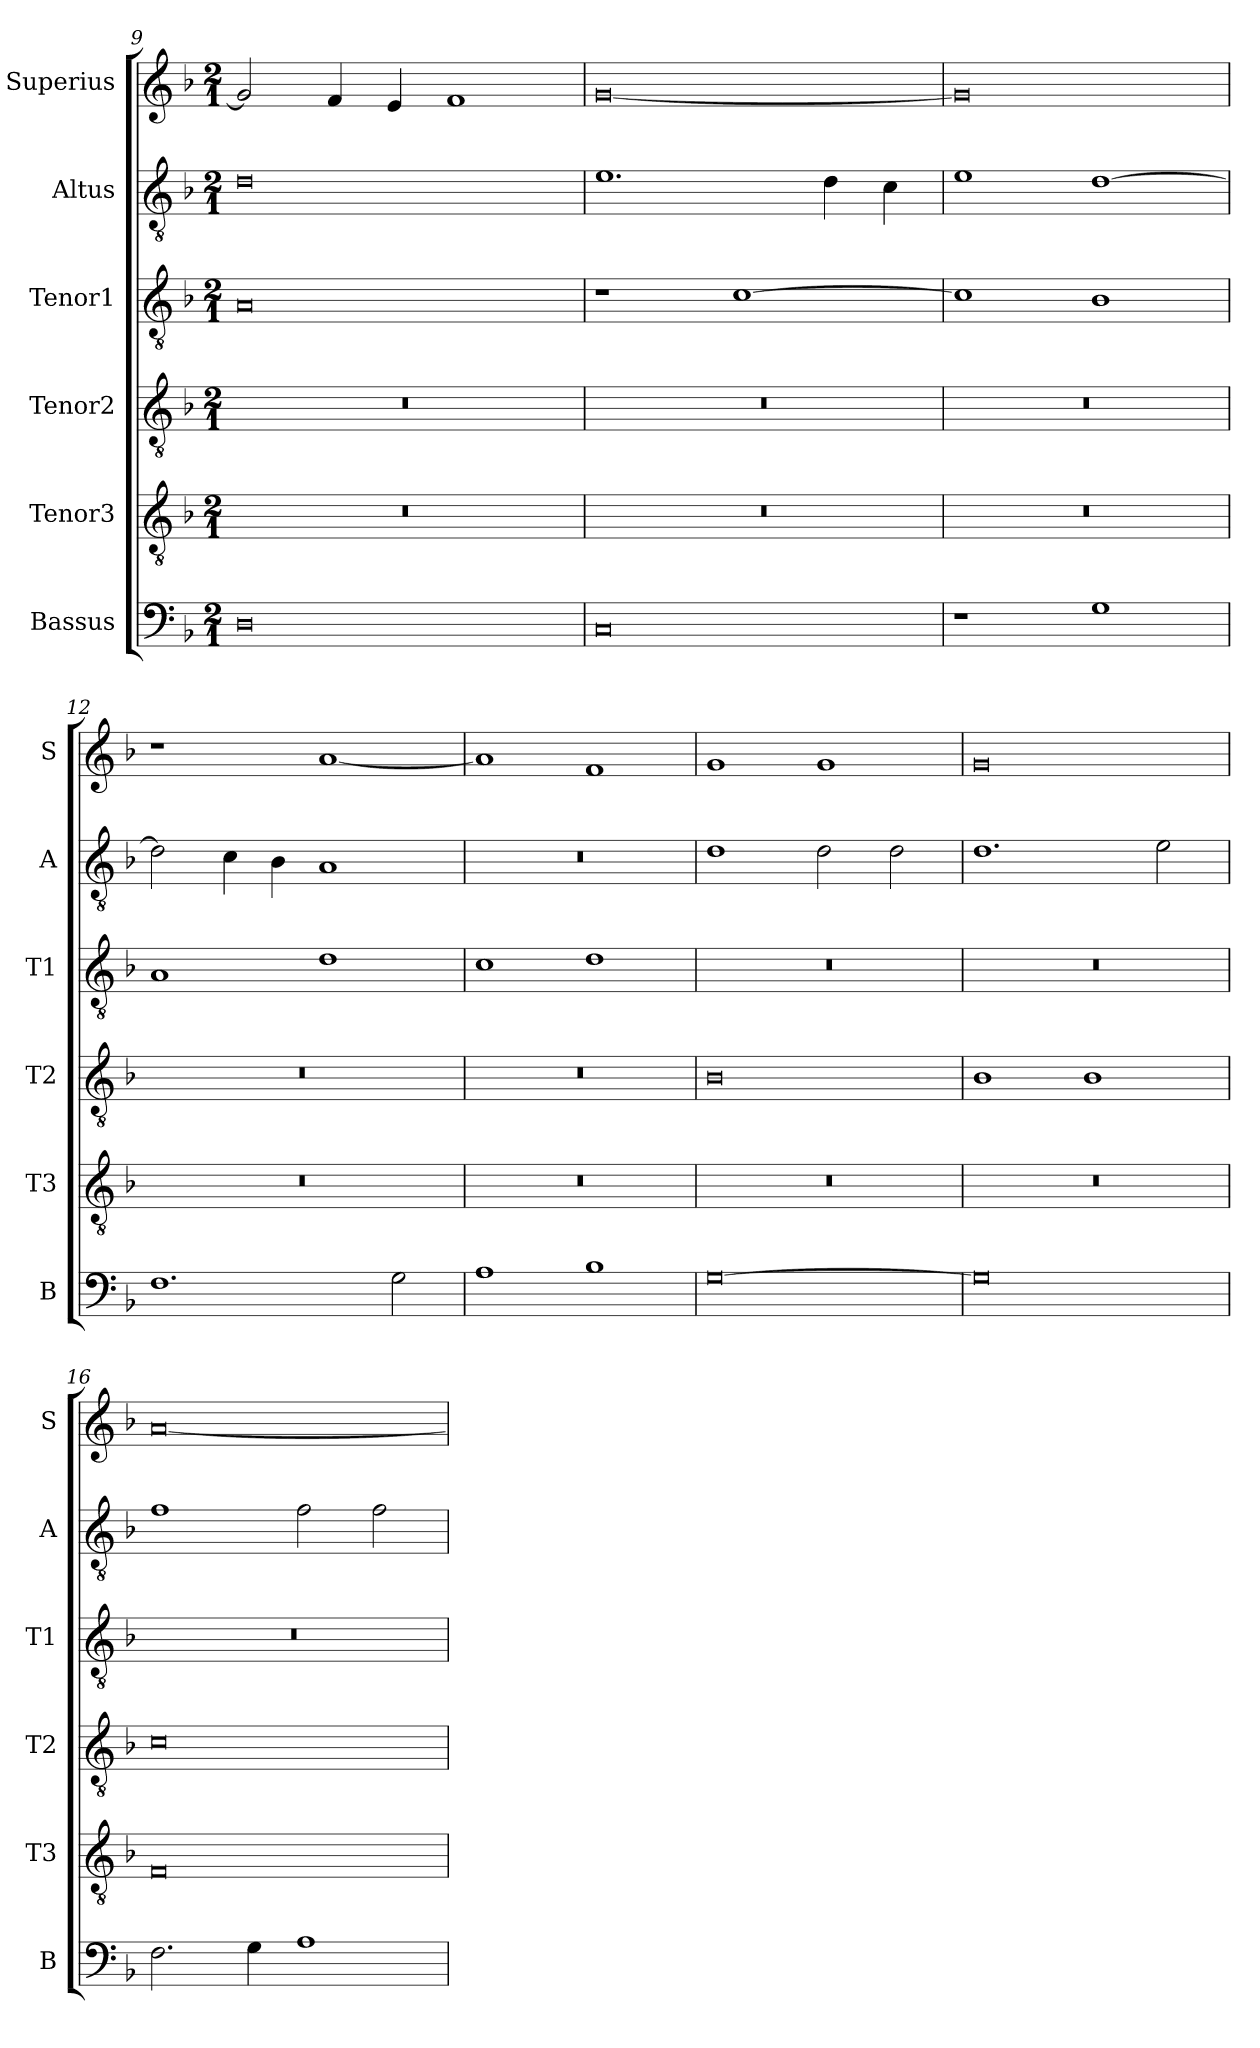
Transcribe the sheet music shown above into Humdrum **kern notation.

**kern	**kern	**kern	**kern	**kern	**kern
*part6	*part5	*part4	*part3	*part2	*part1
*staff6	*staff5	*staff4	*staff3	*staff2	*staff1
*I"Bassus	*I"Tenor3	*I"Tenor2	*I"Tenor1	*I"Altus	*I"Superius
*I'B	*I'T3	*I'T2	*I'T1	*I'A	*I'S
*clefF4	*clefGv2	*clefGv2	*clefGv2	*clefGv2	*clefG2
*k[b-]	*k[b-]	*k[b-]	*k[b-]	*k[b-]	*k[b-]
*M2/1	*M2/1	*M2/1	*M2/1	*M2/1	*M2/1
=9	=9	=9	=9	=9	=9
0D	0r	0r	0A	0d	2g/]
.	.	.	.	.	4f/
.	.	.	.	.	4e/
.	.	.	.	.	1f
=10	=10	=10	=10	=10	=10
0C	0r	0r	1r	1.e	[0g
.	.	.	[1c	.	.
.	.	.	.	4d\	.
.	.	.	.	4c\	.
=11	=11	=11	=11	=11	=11
1r	0r	0r	1c]	1e	0g]
1G	.	.	1B-	[1d	.
=12	=12	=12	=12	=12	=12
1.F	0r	0r	1A	2d\]	1r
.	.	.	.	4c\	.
.	.	.	.	4B-\	.
.	.	.	1d	1A	[1a
2G\	.	.	.	.	.
=13	=13	=13	=13	=13	=13
1A	0r	0r	1c	0r	1a]
1B-	.	.	1d	.	1f
=14	=14	=14	=14	=14	=14
[0G	0r	0B-	0r	1d	1g
.	.	.	.	2d\	1g
.	.	.	.	2d\	.
=15	=15	=15	=15	=15	=15
0G]	0r	1B-	0r	1.d	0g
.	.	1B-	.	.	.
.	.	.	.	2e\	.
=16	=16	=16	=16	=16	=16
2.F\	0F	0c	0r	1f	[0a
4G\	.	.	.	.	.
1A	.	.	.	2f\	.
.	.	.	.	2f\	.
=	=	=	=	=	=
*-	*-	*-	*-	*-	*-
